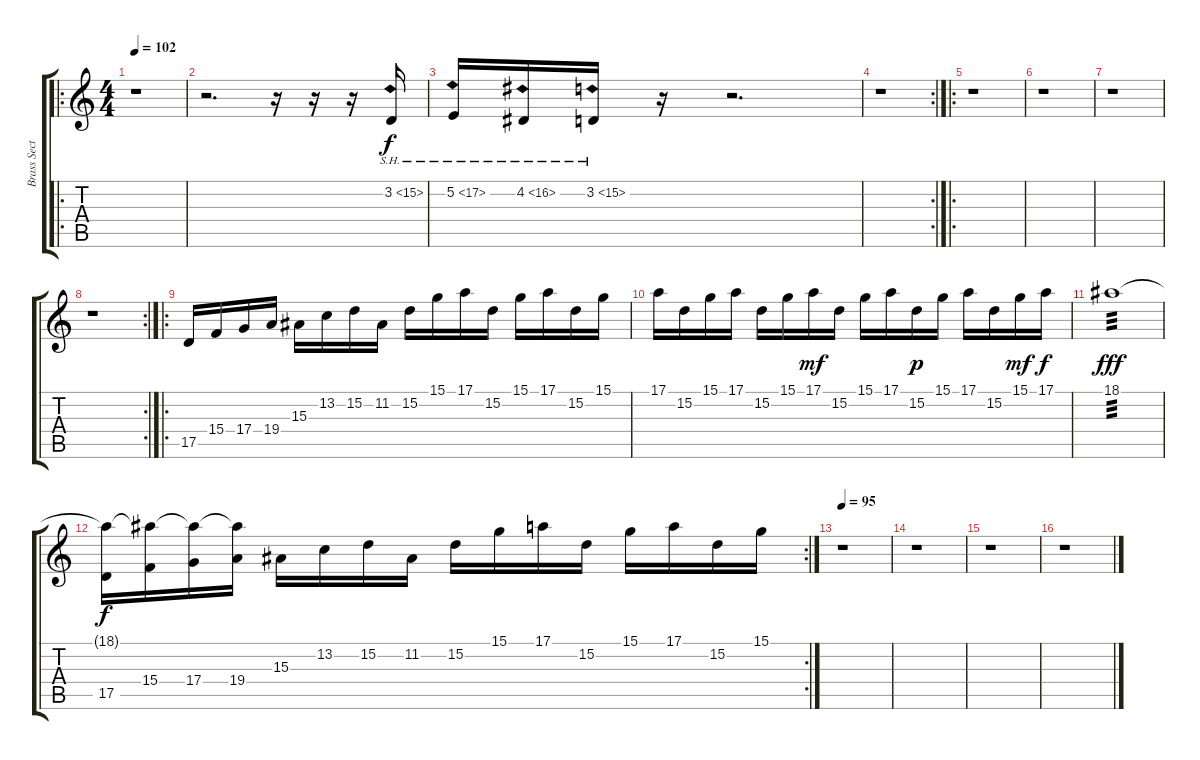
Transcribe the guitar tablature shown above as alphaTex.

\track ("Brass Section" "Brass Sect") {instrument tremolostrings}
\staff {score tabs}
\tuning (E4 B3 G3 D3 A2 E2) {hide}
\ro
\ts (4 4)
\tempo 102
\clef g2
\ks c
r.1{dy f volume 12} |
r.2{d} r.16 r.16 r.16 3.2{sh 12}.16 |
5.2{sh 12}.16 4.2{sh 12}.16 3.2{sh 12}.16 r.16 r.2{d} |
\rc 2
r.1 |
\ro
r.1 |
r.1 |
r.1 |
\rc 2
r.1 |
\ro
17.5.16{volume 16 instrument synthstrings1} 15.4.16 17.4.16 19.4.16 15.3.16 13.2.16 15.2.16 11.2.16 15.2.16 15.1.16 17.1.16 15.2.16 15.1.16 17.1.16 15.2.16 15.1.16 |
17.1.16 15.2.16 15.1.16 17.1.16 15.2.16 15.1.16 17.1.16{dy mf} 15.2.16 15.1.16 17.1.16 15.2.16{dy p} 15.1.16 17.1.16 15.2.16 15.1.16{dy mf} 17.1.16{dy f} |
18.1.1{tp 3 dy fff} |
\rc 2
(18.1{t} 17.5).16{dy f volume 16 instrument synthstrings1} (18.1{t} 15.4).16 (18.1{t} 17.4).16 (18.1{t} 19.4).16 15.3.16 13.2.16 15.2.16 11.2.16 15.2.16 15.1.16 17.1.16 15.2.16 15.1.16 17.1.16 15.2.16 15.1.16 |
\tempo 102
\tempo 95
r.1 |
r.1 |
r.1 |
r.1
